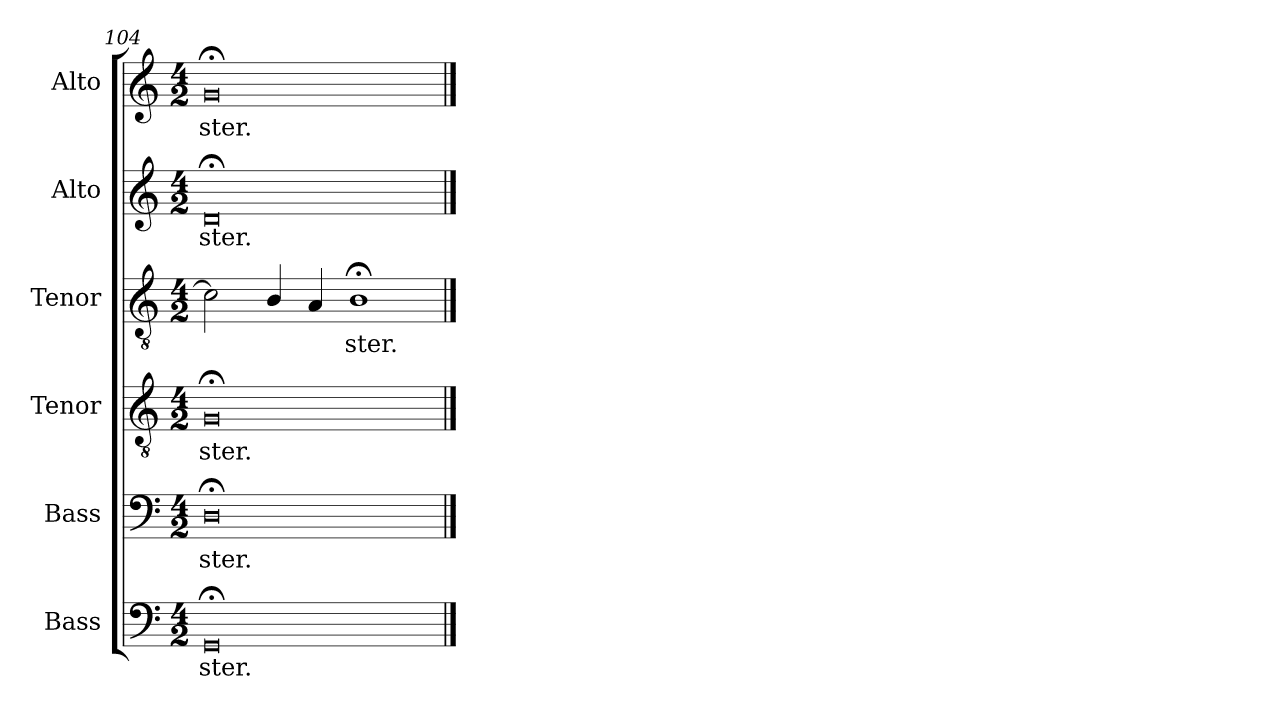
**kern	**text	**kern	**text	**kern	**text	**kern	**text	**kern	**text	**kern	**text
*part6	*part6	*part5	*part5	*part4	*part4	*part3	*part3	*part2	*part2	*part1	*part1
*staff6	*staff6	*staff5	*staff5	*staff4	*staff4	*staff3	*staff3	*staff2	*staff2	*staff1	*staff1
*I"Bass	*	*I"Bass	*	*I"Tenor	*	*I"Tenor	*	*I"Alto	*	*I"Alto	*
*I'B.	*	*I'B.	*	*I'T.	*	*I'T.	*	*	*	*I'A.	*
*clefF4	*	*clefF4	*	*clefGv2	*	*clefGv2	*	*clefG2	*	*clefG2	*
*	*	*	*	*ITrd7c12	*	*ITrd7c12	*	*	*	*	*
*k[]	*	*k[]	*	*k[]	*	*k[]	*	*k[]	*	*k[]	*
*C:	*	*C:	*	*C:	*	*C:	*	*C:	*	*C:	*
*M4/2	*	*M4/2	*	*M4/2	*	*M4/2	*	*M4/2	*	*M4/2	*
=104	=104	=104	=104	=104	=104	=104	=104	=104	=104	=104	=104
!	!LO:LY:b:color=#000000	!	!	!	!	!	!	!	!	!	!
!	!	!	!LO:LY:b:color=#000000	!	!	!	!	!	!	!	!
!	!	!	!	!	!LO:LY:b:color=#000000	!	!	!	!	!	!
!	!	!	!	!	!	!	!	!	!LO:LY:b:color=#000000	!	!
!	!	!	!	!	!	!	!	!	!	!	!LO:LY:b:color=#000000
0GG;i	-ster.	0D;i	-ster.	0GG;i	-ster.	2Ci\]	.	0d;i	-ster.	0g;i	-ster.
.	.	.	.	.	.	4BBi/	.	.	.	.	.
.	.	.	.	.	.	4AAi/	.	.	.	.	.
!	!	!	!	!	!	!	!LO:LY:b:color=#000000	!	!	!	!
.	.	.	.	.	.	1BB;i	-ster.	.	.	.	.
==	==	==	==	==	==	==	==	==	==	==	==
*-	*-	*-	*-	*-	*-	*-	*-	*-	*-	*-	*-
